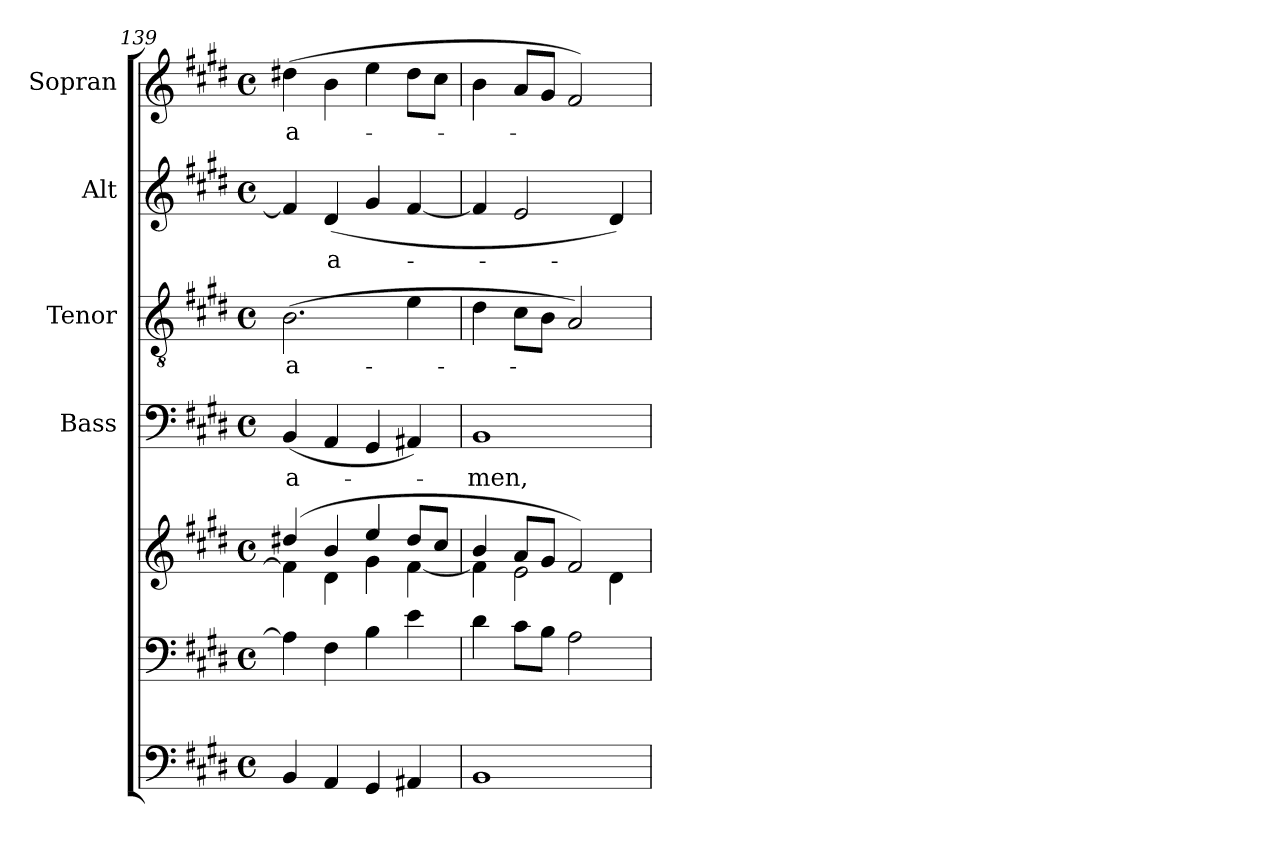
**kern	**kern	**kern	**kern	**text	**kern	**text	**kern	**text	**kern	**text
*part6	*part5	*part5	*part4	*part4	*part3	*part3	*part2	*part2	*part1	*part1
*staff7	*staff6	*staff5	*staff4	*staff4	*staff3	*staff3	*staff2	*staff2	*staff1	*staff1
*	*	*	*I"Bass	*	*I"Tenor	*	*I"Alt	*	*I"Sopran	*
*	*	*	*I'B.	*	*I'T.	*	*I'A.	*	*I'S.	*
!!LO:PB:g=z
*clefF4	*clefF4	*clefG2	*clefF4	*	*clefGv2	*	*clefG2	*	*clefG2	*
*ITrd7c12	*	*	*	*	*	*	*	*	*	*
*k[f#c#g#d#]	*k[f#c#g#d#]	*k[f#c#g#d#]	*k[f#c#g#d#]	*	*k[f#c#g#d#]	*	*k[f#c#g#d#]	*	*k[f#c#g#d#]	*
*E:	*E:	*E:	*E:	*	*E:	*	*E:	*	*E:	*
*M4/4	*M4/4	*M4/4	*M4/4	*	*M4/4	*	*M4/4	*	*M4/4	*
*met(c)	*met(c)	*met(c)	*met(c)	*	*met(c)	*	*met(c)	*	*met(c)	*
=139	=139	=139	=139	=139	=139	=139	=139	=139	=139	=139
*	*	*^	*	*	*	*	*	*	*	*
!	!	!	!	!	!LO:LY:b	!	!LO:LY:b	!	!	!	!LO:LY:b
4BBB/	4A\]	(4dd#X/	4f#\]	(<4BB/	a-	(>2.B\	a-	4f#/]	.	(>4dd#X\	a-
!	!	!	!	!	!	!	!	!	!LO:LY:b	!	!
4AAA/	4F#\	4b/	4d#\	4AA/	.	.	.	(<4d#/	a-	4b\	.
4GGG#/	4B\	4ee/	4g#\	4GG#/	.	.	.	4g#/	.	4ee\	.
4AAA#X/	4e\	8dd#/L	[<4f#\	4AA#X/)	.	4e\	.	[4f#/	.	8dd#\L	.
.	.	8cc#/J	.	.	.	.	.	.	.	8cc#\J	.
=140	=140	=140	=140	=140	=140	=140	=140	=140	=140	=140	=140
!	!	!	!	!	!LO:LY:b	!	!	!	!	!	!
1BBB	4d#\	4b/	4f#\]	1BB	-men,	4d#\	.	4f#/]	.	4b\	.
.	8c#\L	8a/L	2e\	.	.	8c#\L	.	2e/	.	8a/L	.
.	8B\J	8g#/J	.	.	.	8B\J	.	.	.	8g#/J	.
.	2A\	2f#/)	.	.	.	2A/)	.	.	.	2f#/)	.
.	.	.	4d#\	.	.	.	.	4d#/)	.	.	.
*	*	*v	*v	*	*	*	*	*	*	*	*
=	=	=	=	=	=	=	=	=	=	=
*-	*-	*-	*-	*-	*-	*-	*-	*-	*-	*-
